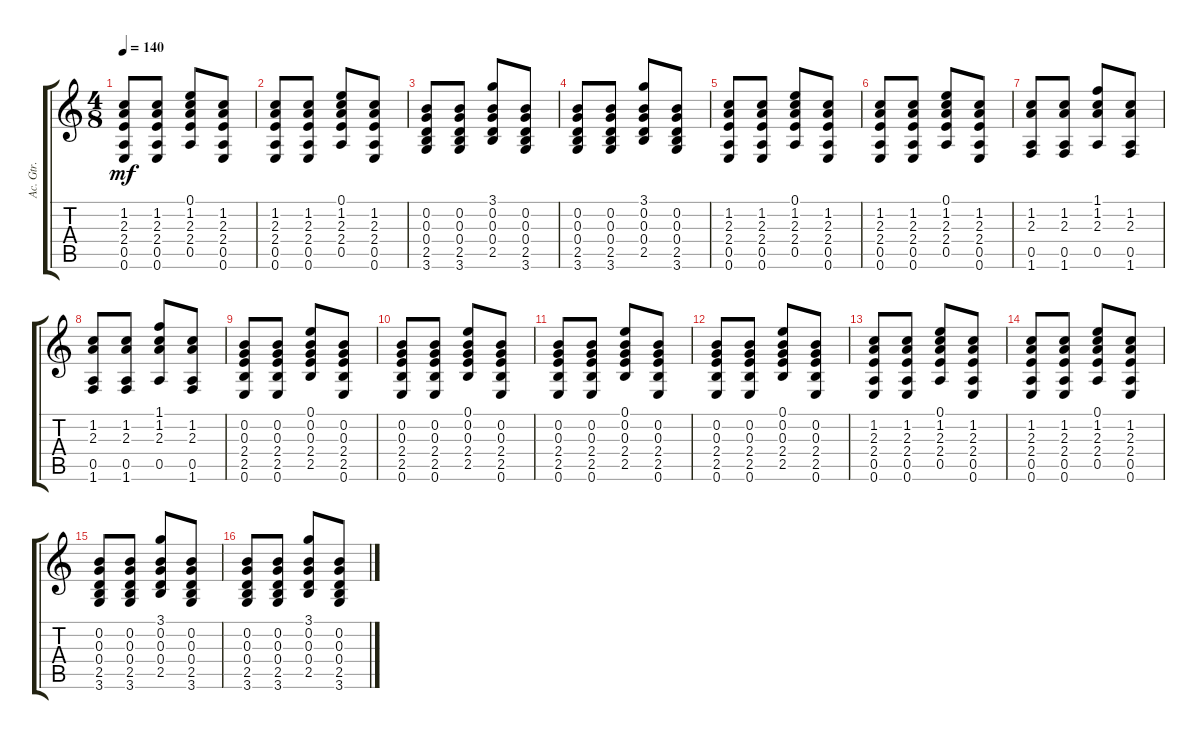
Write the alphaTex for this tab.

\track ("Ac. Gtr." "Ac. Gtr.") {instrument acousticguitarsteel}
\staff {score tabs}
\tuning (E4 B3 G3 D3 A2 E2) {hide}
\ts (4 8)
\tempo 140
\clef g2
\ks c
(1.2 2.3 2.4 0.5 0.6).8{dy mf} (1.2 2.3 2.4 0.5 0.6).8 (0.1 1.2 2.3 2.4 0.5).8 (1.2 2.3 2.4 0.5 0.6).8 |
(1.2 2.3 2.4 0.5 0.6).8 (1.2 2.3 2.4 0.5 0.6).8 (0.1 1.2 2.3 2.4 0.5).8 (1.2 2.3 2.4 0.5 0.6).8 |
(0.2 0.3 0.4 2.5 3.6).8 (0.2 0.3 0.4 2.5 3.6).8 (3.1 0.2 0.3 0.4 2.5).8 (0.2 0.3 0.4 2.5 3.6).8 |
(0.2 0.3 0.4 2.5 3.6).8 (0.2 0.3 0.4 2.5 3.6).8 (3.1 0.2 0.3 0.4 2.5).8 (0.2 0.3 0.4 2.5 3.6).8 |
(1.2 2.3 2.4 0.5 0.6).8 (1.2 2.3 2.4 0.5 0.6).8 (0.1 1.2 2.3 2.4 0.5).8 (1.2 2.3 2.4 0.5 0.6).8 |
(1.2 2.3 2.4 0.5 0.6).8 (1.2 2.3 2.4 0.5 0.6).8 (0.1 1.2 2.3 2.4 0.5).8 (1.2 2.3 2.4 0.5 0.6).8 |
(1.2 2.3 0.5 1.6).8 (1.2 2.3 0.5 1.6).8 (1.1 1.2 2.3 0.5).8 (1.2 2.3 0.5 1.6).8 |
(1.2 2.3 0.5 1.6).8 (1.2 2.3 0.5 1.6).8 (1.1 1.2 2.3 0.5).8 (1.2 2.3 0.5 1.6).8 |
(0.2 0.3 2.4 2.5 0.6).8 (0.2 0.3 2.4 2.5 0.6).8 (0.1 0.2 0.3 2.4 2.5).8 (0.2 0.3 2.4 2.5 0.6).8 |
(0.2 0.3 2.4 2.5 0.6).8 (0.2 0.3 2.4 2.5 0.6).8 (0.1 0.2 0.3 2.4 2.5).8 (0.2 0.3 2.4 2.5 0.6).8 |
(0.2 0.3 2.4 2.5 0.6).8 (0.2 0.3 2.4 2.5 0.6).8 (0.1 0.2 0.3 2.4 2.5).8 (0.2 0.3 2.4 2.5 0.6).8 |
(0.2 0.3 2.4 2.5 0.6).8 (0.2 0.3 2.4 2.5 0.6).8 (0.1 0.2 0.3 2.4 2.5).8 (0.2 0.3 2.4 2.5 0.6).8 |
(1.2 2.3 2.4 0.5 0.6).8 (1.2 2.3 2.4 0.5 0.6).8 (0.1 1.2 2.3 2.4 0.5).8 (1.2 2.3 2.4 0.5 0.6).8 |
(1.2 2.3 2.4 0.5 0.6).8 (1.2 2.3 2.4 0.5 0.6).8 (0.1 1.2 2.3 2.4 0.5).8 (1.2 2.3 2.4 0.5 0.6).8 |
(0.2 0.3 0.4 2.5 3.6).8 (0.2 0.3 0.4 2.5 3.6).8 (3.1 0.2 0.3 0.4 2.5).8 (0.2 0.3 0.4 2.5 3.6).8 |
(0.2 0.3 0.4 2.5 3.6).8 (0.2 0.3 0.4 2.5 3.6).8 (3.1 0.2 0.3 0.4 2.5).8 (0.2 0.3 0.4 2.5 3.6).8
